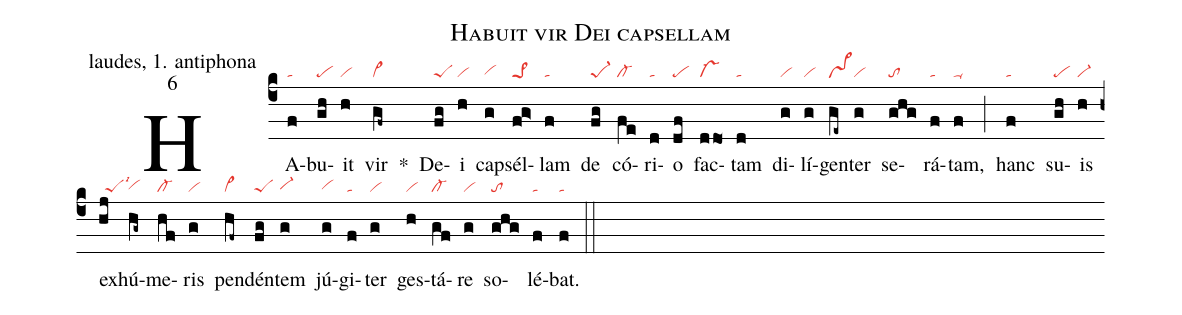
name: Habuit vir Dei capsellam;
office-part: laudes, 1. antiphona;
mode: 6;
nabc-lines: 1;
%%
(c4)
HA(f|ta)bu(gh|pe)it(h|vi) vir(gf~|vi>) *()
De(fg|peS)i(h|vi) cap(g|vihg)sél(fg>|pe>1)lam(f|ta) de(fg|pe-1) có(fe|cl-)ri(d|ta)o(df|pe) fac(ddo|vs-)tam(d|ta) di(g|vi)lí(g|vi)gen(ge~|vs>)ter(g|vi) se(ghg|to)rá(f|ta)tam,(f|ta-) (;)
hanc(f|ta) su(gh|pe)is(h|vi-) ex(hj|//peSlsi3)hú(hg~|vihg)me(hf|cl-)ris(g|vi) pen(hf~|vi>)dén(fg|peS)tem(g|vi-hg) jú(g|vihg)gi(f|ta)ter(g|vi) ges(h|vi)tá(gf|cl-)re(g|vi) so(ghg|to)lé(f|ta)bat.(f|ta) (::)
